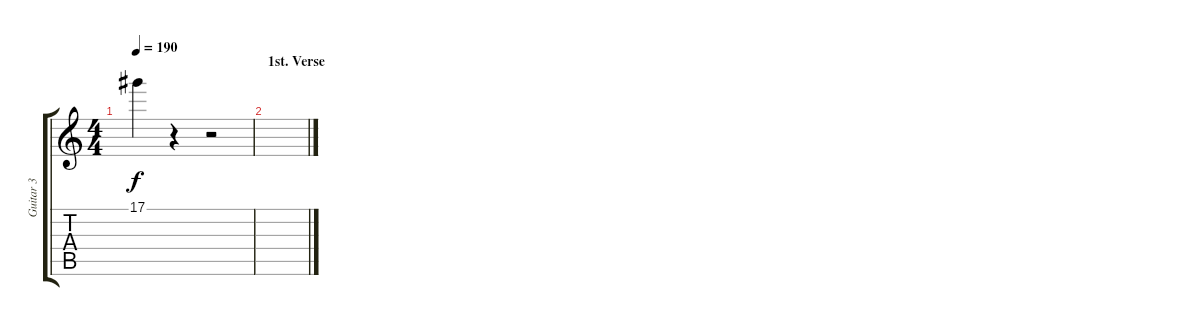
\track ("Guitar 3" "Guitar 3") {instrument distortionguitar}
\staff {score tabs}
\tuning (Eb4 Bb3 Gb3 Db3 Ab2 Eb2) {hide}
\ts (4 4)
\tempo 190
\clef g2
\ks c
17.1.4{dy f} r.4 r.2 |
\section ("" "1st. Verse")
